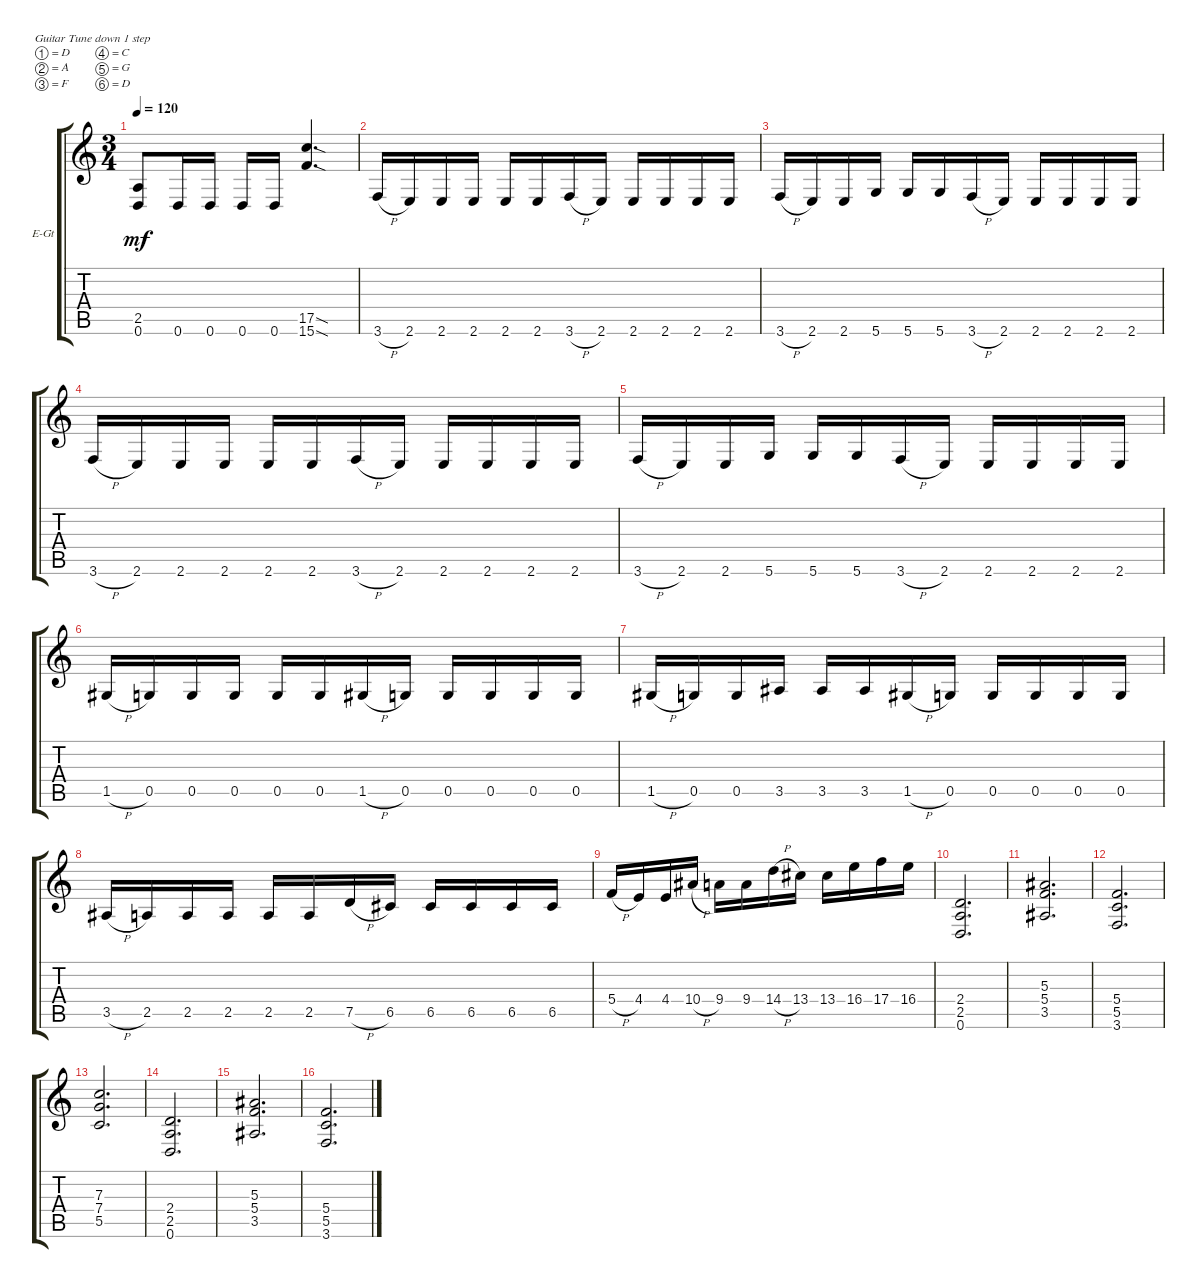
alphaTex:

\defaultSystemsLayout 4
\bracketExtendMode groupsimilarinstruments
\firstSystemTrackNameOrientation horizontal
\otherSystemsTrackNameOrientation horizontal
\track ("Henrik Olsson" "E-Gt") {instrument distortionguitar}
\staff {score tabs}
\tuning (D4 A3 F3 C3 G2 D2)
\ts (3 4)
\tempo 120
\clef g2
\ks c
(0.6 2.5).8{dy mf} 0.6.16 0.6.16 0.6.16 0.6.16 (15.6{sod} 17.5{sod}).4{d} |
3.6{h}.16 2.6.16 2.6.16 2.6.16 2.6.16 2.6.16 3.6{h}.16 2.6.16 2.6.16 2.6.16 2.6.16 2.6.16 |
3.6{h}.16 2.6.16 2.6.16 5.6.16 5.6.16 5.6.16 3.6{h}.16 2.6.16 2.6.16 2.6.16 2.6.16 2.6.16 |
3.6{h}.16 2.6.16 2.6.16 2.6.16 2.6.16 2.6.16 3.6{h}.16 2.6.16 2.6.16 2.6.16 2.6.16 2.6.16 |
3.6{h}.16 2.6.16 2.6.16 5.6.16 5.6.16 5.6.16 3.6{h}.16 2.6.16 2.6.16 2.6.16 2.6.16 2.6.16 |
1.5{h}.16 0.5.16 0.5.16 0.5.16 0.5.16 0.5.16 1.5{h}.16 0.5.16 0.5.16 0.5.16 0.5.16 0.5.16 |
1.5{h}.16 0.5.16 0.5.16 3.5.16 3.5.16 3.5.16 1.5{h}.16 0.5.16 0.5.16 0.5.16 0.5.16 0.5.16 |
3.5{h}.16 2.5.16 2.5.16 2.5.16 2.5.16 2.5.16 7.5{h}.16 6.5.16 6.5.16 6.5.16 6.5.16 6.5.16 |
5.4{h}.16 4.4.16 4.4.16 10.4{h}.16 9.4.16 9.4.16 14.4{h}.16 13.4.16 13.4.16 16.4.16 17.4.16 16.4.16 |
(0.6 2.5 2.4).2{d} |
(3.5 5.4 5.3).2{d} |
(3.6 5.5 5.4).2{d} |
(5.5 7.4 7.3).2{d} |
(0.6 2.5 2.4).2{d} |
(3.5 5.4 5.3).2{d} |
(3.6 5.5 5.4).2{d}
